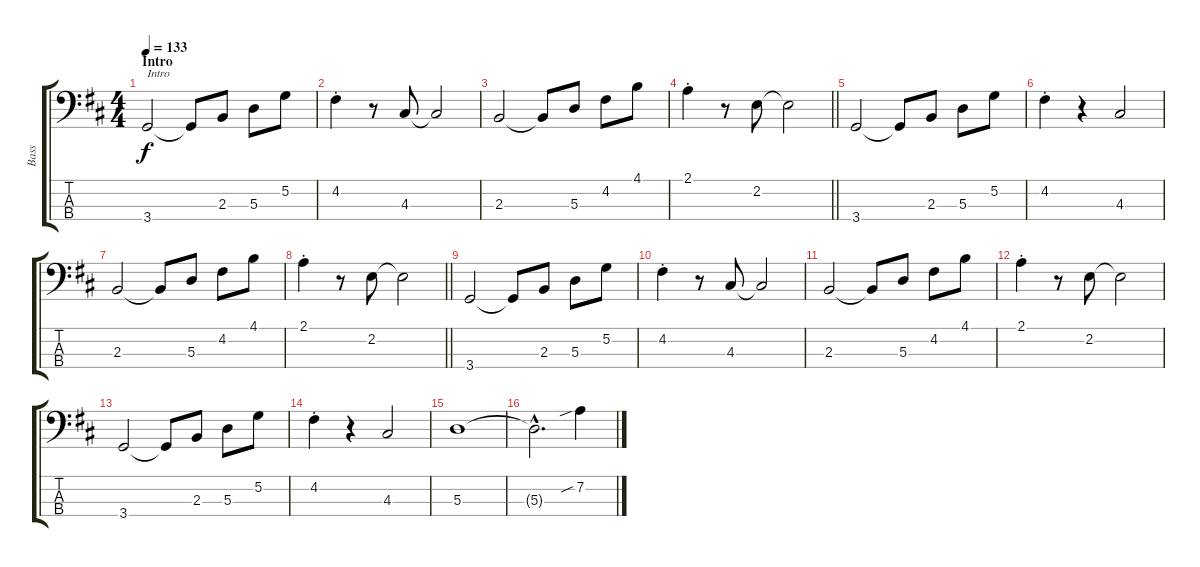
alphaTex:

\track ("Bass" "Bass") {instrument electricbasspick}
\staff {score tabs}
\tuning (G2 D2 A1 E1) {hide}
\ts (4 4)
\section ("" "Intro")
\tempo 133
\clef f4
\ks d
3.4.2{txt "Intro" dy f instrument electricbasspick} 3.4{t}.8 2.3.8 5.3.8 5.2.8 |
4.2{st}.4 r.8 4.3.8 4.3{t}.2 |
2.3.2 2.3{t}.8 5.3.8 4.2.8 4.1.8 |
\barLineRight lightlight
2.1{st}.4 r.8 2.2.8 2.2{t}.2 |
3.4.2 3.4{t}.8 2.3.8 5.3.8 5.2.8 |
4.2{st}.4 r.4 4.3.2 |
2.3.2 2.3{t}.8 5.3.8 4.2.8 4.1.8 |
\barLineRight lightlight
2.1{st}.4 r.8 2.2.8 2.2{t}.2 |
3.4.2 3.4{t}.8 2.3.8 5.3.8 5.2.8 |
4.2{st}.4 r.8 4.3.8 4.3{t}.2 |
2.3.2 2.3{t}.8 5.3.8 4.2.8 4.1.8 |
2.1{st}.4 r.8 2.2.8 2.2{t}.2 |
3.4.2 3.4{t}.8 2.3.8 5.3.8 5.2.8 |
4.2{st}.4 r.4 4.3.2 |
5.3.1 |
5.3{hac t}.2{d} 7.2{sib}.4
